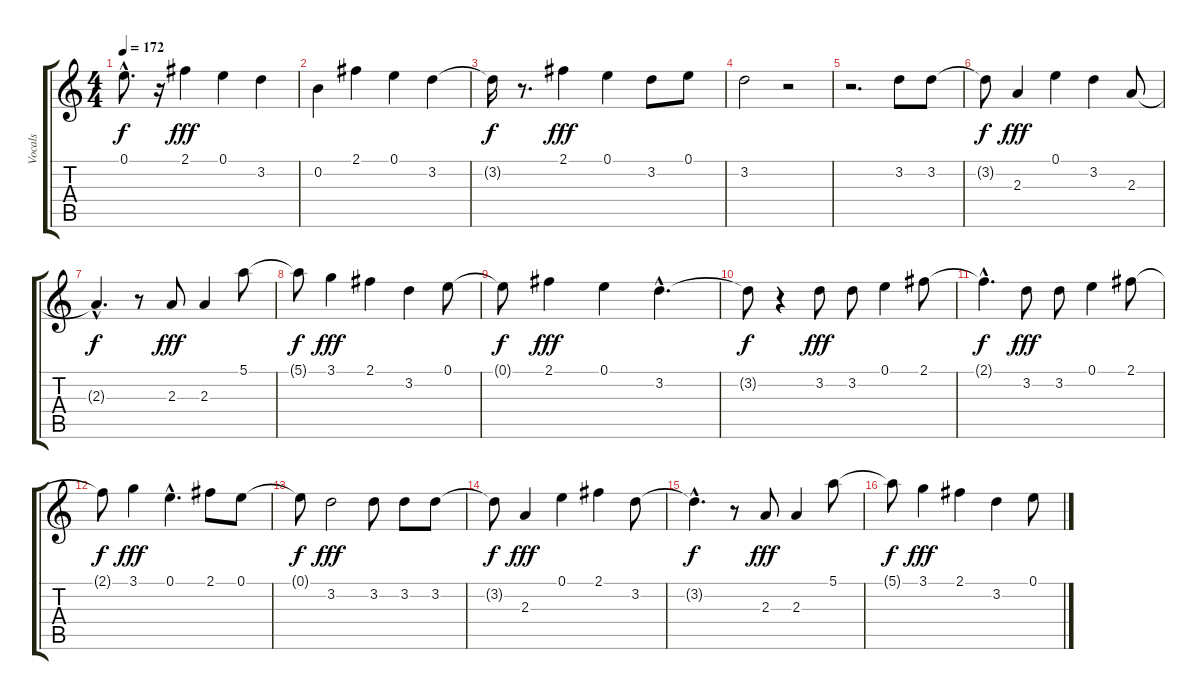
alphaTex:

\track ("Vocals" "Vocals") {instrument fretlessbass}
\staff {score tabs}
\tuning (E4 B3 G3 D3 A2 E2) {hide}
\ts (4 4)
\tempo 172
\clef g2
\ks c
0.1{hac t}.8{d dy f} r.16 2.1.4{dy fff} 0.1.4 3.2.4 |
0.2.4 2.1.4 0.1.4 3.2.4 |
3.2{t}.16{dy f} r.8{d} 2.1.4{dy fff} 0.1.4 3.2.8 0.1.8 |
3.2.2 r.2 |
r.2{d} 3.2.8 3.2.8 |
3.2{t}.8{dy f} 2.3.4{dy fff} 0.1.4 3.2.4 2.3.8 |
2.3{hac t}.4{d dy f} r.8 2.3.8{dy fff} 2.3.4 5.1.8 |
5.1{t}.8{dy f} 3.1.4{dy fff} 2.1.4 3.2.4 0.1.8 |
0.1{t}.8{dy f} 2.1.4{dy fff} 0.1.4 3.2{hac}.4{d} |
3.2{t}.8{dy f} r.4 3.2.8{dy fff} 3.2.8 0.1.4 2.1.8 |
2.1{hac t}.4{d dy f} 3.2.8{dy fff} 3.2.8 0.1.4 2.1.8 |
2.1{t}.8{dy f} 3.1.4{dy fff} 0.1{hac}.4{d} 2.1.8 0.1.8 |
0.1{t}.8{dy f} 3.2.2{dy fff} 3.2.8 3.2.8 3.2.8 |
3.2{t}.8{dy f} 2.3.4{dy fff} 0.1.4 2.1.4 3.2.8 |
3.2{hac t}.4{d dy f} r.8 2.3.8{dy fff} 2.3.4 5.1.8 |
5.1{t}.8{dy f} 3.1.4{dy fff} 2.1.4 3.2.4 0.1.8
